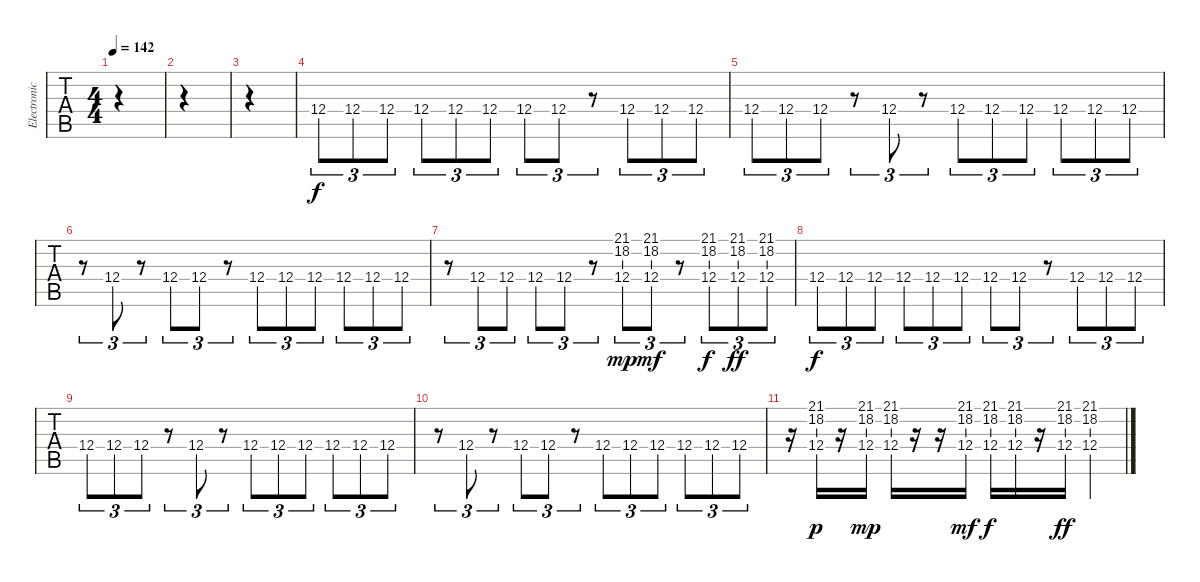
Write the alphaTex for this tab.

\track ("Electronic" "Electronic") {instrument stringensemble1}
\staff {tabs}
\tuning (E4 G3 Eb3 Bb2 F2 Bb1) {hide}
\ts (4 4)
\tempo 142
\clef f4
\ks c
|
|
|
12.4.8{tu (3 2) dy f} 12.4.8{tu (3 2)} 12.4.8{tu (3 2)} 12.4.8{tu (3 2)} 12.4.8{tu (3 2)} 12.4.8{tu (3 2)} 12.4.8{tu (3 2)} 12.4.8{tu (3 2)} r.8{tu (3 2)} 12.4.8{tu (3 2)} 12.4.8{tu (3 2)} 12.4.8{tu (3 2)} |
12.4.8{tu (3 2)} 12.4.8{tu (3 2)} 12.4.8{tu (3 2)} r.8{tu (3 2)} 12.4.8{tu (3 2)} r.8{tu (3 2)} 12.4.8{tu (3 2)} 12.4.8{tu (3 2)} 12.4.8{tu (3 2)} 12.4.8{tu (3 2)} 12.4.8{tu (3 2)} 12.4.8{tu (3 2)} |
r.8{tu (3 2)} 12.4.8{tu (3 2)} r.8{tu (3 2)} 12.4.8{tu (3 2)} 12.4.8{tu (3 2)} r.8{tu (3 2)} 12.4.8{tu (3 2)} 12.4.8{tu (3 2)} 12.4.8{tu (3 2)} 12.4.8{tu (3 2)} 12.4.8{tu (3 2)} 12.4.8{tu (3 2)} |
r.8{tu (3 2)} 12.4.8{tu (3 2)} 12.4.8{tu (3 2)} 12.4.8{tu (3 2)} 12.4.8{tu (3 2)} r.8{tu (3 2)} (21.1 18.2 12.4).8{tu (3 2) dy mp} (21.1 18.2 12.4).8{tu (3 2) dy mf} r.8{tu (3 2)} (21.1 18.2 12.4).8{tu (3 2) dy f} (21.1 18.2 12.4).8{tu (3 2) dy ff} (21.1 18.2 12.4).8{tu (3 2)} |
12.4.8{tu (3 2) dy f} 12.4.8{tu (3 2)} 12.4.8{tu (3 2)} 12.4.8{tu (3 2)} 12.4.8{tu (3 2)} 12.4.8{tu (3 2)} 12.4.8{tu (3 2)} 12.4.8{tu (3 2)} r.8{tu (3 2)} 12.4.8{tu (3 2)} 12.4.8{tu (3 2)} 12.4.8{tu (3 2)} |
12.4.8{tu (3 2)} 12.4.8{tu (3 2)} 12.4.8{tu (3 2)} r.8{tu (3 2)} 12.4.8{tu (3 2)} r.8{tu (3 2)} 12.4.8{tu (3 2)} 12.4.8{tu (3 2)} 12.4.8{tu (3 2)} 12.4.8{tu (3 2)} 12.4.8{tu (3 2)} 12.4.8{tu (3 2)} |
r.8{tu (3 2)} 12.4.8{tu (3 2)} r.8{tu (3 2)} 12.4.8{tu (3 2)} 12.4.8{tu (3 2)} r.8{tu (3 2)} 12.4.8{tu (3 2)} 12.4.8{tu (3 2)} 12.4.8{tu (3 2)} 12.4.8{tu (3 2)} 12.4.8{tu (3 2)} 12.4.8{tu (3 2)} |
r.16 (21.1 18.2 12.4).16{dy p} r.16 (21.1 18.2 12.4).16{dy mp} (21.1 18.2 12.4).16 r.16 r.16 (21.1 18.2 12.4).16{dy mf} (21.1 18.2 12.4).16{dy f} (21.1 18.2 12.4).16 r.16 (21.1 18.2 12.4).16{dy ff} (21.1 18.2 12.4).4
